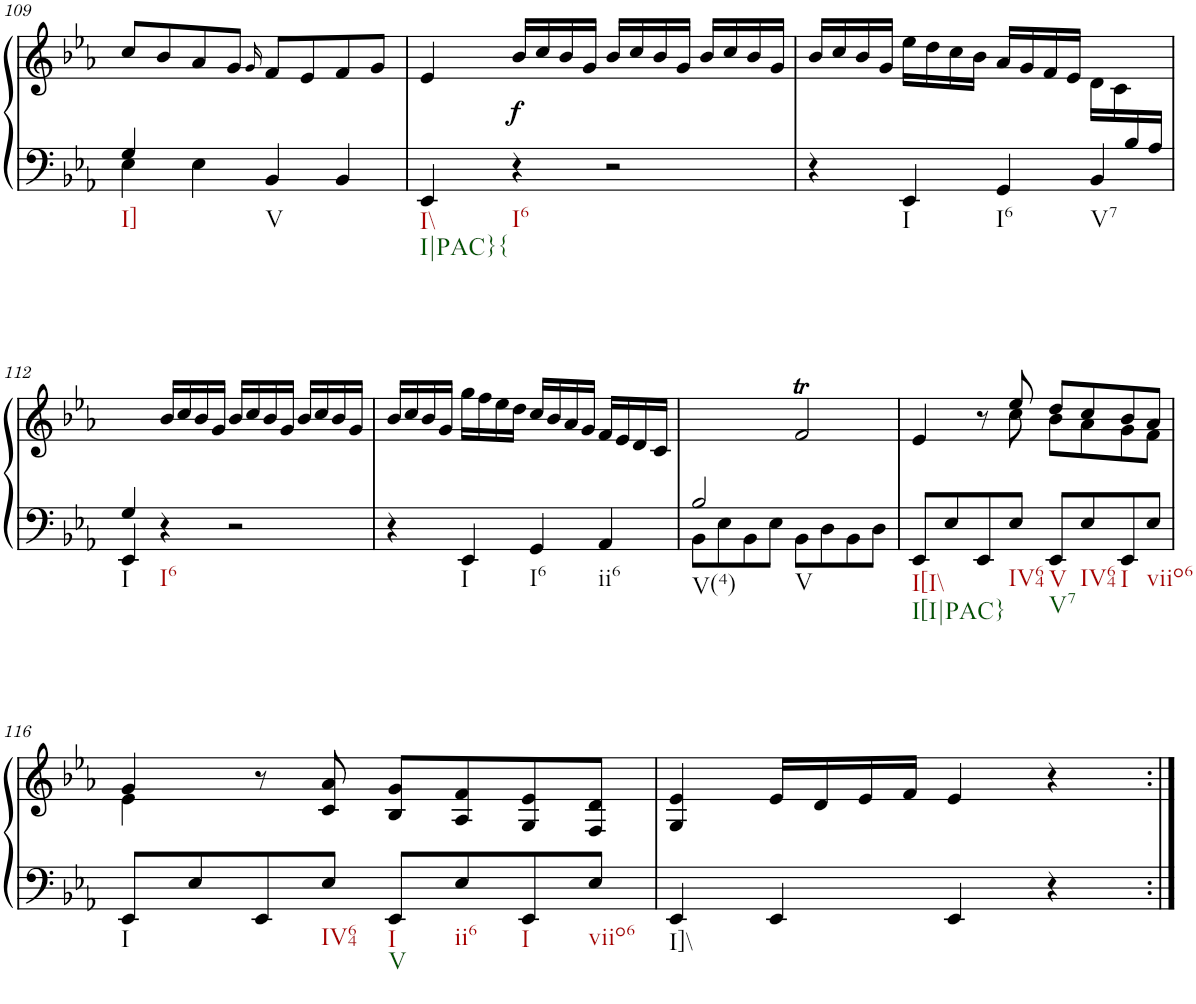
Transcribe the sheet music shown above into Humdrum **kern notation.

**kern	**kern	**dynam
*part1	*part1	*part1
*staff2	*staff1	*staff1/2
*I"Piano	*	*
*I'Pno.	*	*
!!LO:PB:g=z
*clefF4	*clefG2	*
*k[b-e-a-]	*k[b-e-a-]	*
*M4/4	*M4/4	*
*met(c)	*met(c)	*
=109	=109	=109
*^	*	*
!LO:TX:b:t=I]	!	!	!
4E-\	4G/	8cc/L	.
.	.	8b-/	.
4E-\	2.ryy	8a-/	.
.	.	8g/J	.
.	.	16qg/	.
!LO:TX:b:t=V	!	!	!
4BB-/	.	8f/L	.
.	.	8e-/	.
4BB-/	.	8f/	.
.	.	8g/J	.
*v	*v	*	*
=110	=110	=110
!LO:TX:b:t=I\\	!	!
!LO:TX:b:t=I|PAC}{	!	!
4EE-/	4e-/	.
!LO:TX:b:t=I6	!	!
!	!	!LO:DY:b
4r	16b-/LL	f
.	16cc/	.
.	16b-/	.
.	16g/JJ	.
2r	16b-/LL	.
.	16cc/	.
.	16b-/	.
.	16g/JJ	.
.	16b-/LL	.
.	16cc/	.
.	16b-/	.
.	16g/JJ	.
=111	=111	=111
*^	*	*
2..ryy	4r	16b-/LL	.
.	.	16cc/	.
.	.	16b-/	.
.	.	16g/JJ	.
!	!LO:TX:b:t=I	!	!
.	4EE-/	16ee-\LL	.
.	.	16dd\	.
.	.	16cc\	.
.	.	16b-\JJ	.
!	!LO:TX:b:t=I6	!	!
.	4GG/	16a-/LL	.
.	.	16g/	.
.	.	16f/	.
.	.	16e-/JJ	.
!	!LO:TX:b:t=V7	!	!
.	4BB-/	16d\LL	.
.	.	16c\	.
16B-/	.	8ryy	.
16A-/JJ	.	.	.
!!LO:LB:g=z
=112	=112	=112	=112
!LO:TX:b:t=I	!	!	!
4G/	4EE-/	4ryy	.
!LO:TX:b:t=I6	!	!	!
2.ryy	4r	16b-/LL	.
.	.	16cc/	.
.	.	16b-/	.
.	.	16g/JJ	.
.	2r	16b-/LL	.
.	.	16cc/	.
.	.	16b-/	.
.	.	16g/JJ	.
.	.	16b-/LL	.
.	.	16cc/	.
.	.	16b-/	.
.	.	16g/JJ	.
*v	*v	*	*
=113	=113	=113
4r	16b-/LL	.
.	16cc/	.
.	16b-/	.
.	16g/JJ	.
!LO:TX:b:t=I	!	!
4EE-/	16gg\LL	.
.	16ff\	.
.	16ee-\	.
.	16dd\JJ	.
!LO:TX:b:t=I6	!	!
4GG/	16cc/LL	.
.	16b-/	.
.	16a-/	.
.	16g/JJ	.
!LO:TX:b:t=ii6	!	!
4AA-/	16f/LL	.
.	16e-/	.
.	16d/	.
.	16c/JJ	.
=114	=114	=114
*^	*	*
!LO:TX:b:t=V(4)	!	!	!
2B-/	8BB-\L	2ryy	.
.	8E-\	.	.
.	8BB-\	.	.
.	8E-\J	.	.
!LO:TX:b:t=V	!	!	!
2ryy	8BB-\L	2fT/	.
.	8D\	.	.
.	8BB-\	.	.
.	8D\J	.	.
=115	=115	=115	=115
*	*	*^	*
!LO:TX:b:t=I[I\\	!	!	!	!
!LO:TX:b:t=I[I|PAC}	!	!	!	!
*v	*v	*	*	*
8EE-/L	4e-/	4.ryy	.
8E-/	.	.	.
8EE-/	8r	.	.
!LO:TX:b:t=IV64	!	!	!
8E-/J	8ee-/	8cc\	.
!LO:TX:b:t=V	!	!	!
!LO:TX:b:t=V7	!	!	!
8EE-/L	8dd/L	8b-\L	.
!LO:TX:b:t=IV64	!	!	!
8E-/	8cc/	8a-\	.
!LO:TX:b:t=I	!	!	!
8EE-/	8b-/	8g\	.
!LO:TX:b:t=viio6	!	!	!
8E-/J	8a-/J	8f\J	.
!!LO:LB:g=z	!!
=116	=116	=116	=116
!LO:TX:b:t=I	!	!	!
8EE-/L	4g/	4e-\	.
8E-/	.	.	.
8EE-/	8r	2.ryy	.
!LO:TX:b:t=IV64	!	!	!
8E-/J	8c/ 8a-/	.	.
!LO:TX:b:t=I	!	!	!
!LO:TX:b:t=V	!	!	!
8EE-/L	8B-/ 8g/L	.	.
!LO:TX:b:t=ii6	!	!	!
8E-/	8A-/ 8f/	.	.
!LO:TX:b:t=I	!	!	!
8EE-/	8G/ 8e-/	.	.
!LO:TX:b:t=viio6	!	!	!
8E-/J	8F/ 8d/J	.	.
*	*v	*v	*
=117	=117	=117
!LO:TX:b:t=I]\\	!	!
4EE-/	4G/ 4e-/	.
4EE-/	16e-/LL	.
.	16d/	.
.	16e-/	.
.	16f/JJ	.
4EE-/	4e-/	.
4r	4r	.
=:|!	=:|!	=:|!
*-	*-	*-
